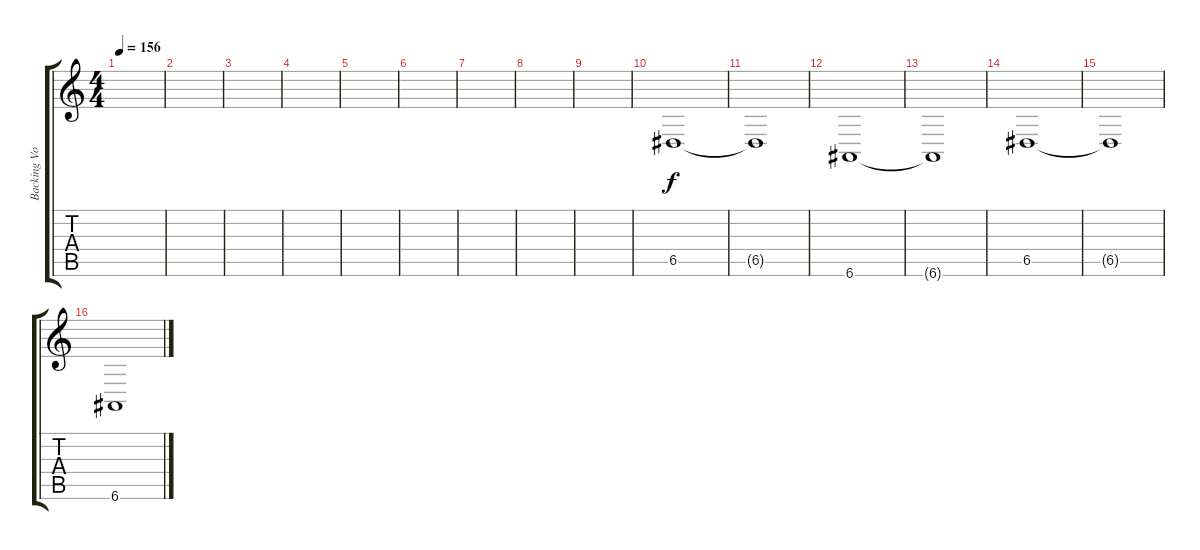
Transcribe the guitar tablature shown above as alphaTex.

\track ("Backing Voice 1" "Backing Vo") {instrument synthvoice}
\staff {score tabs}
\tuning (E4 B3 G3 D3 A2 E2) {hide}
\ts (4 4)
\tempo 156
\clef g2
\ks c
|
|
|
|
|
|
|
|
|
6.5.1 |
6.5{t}.1 |
6.6.1 |
6.6{t}.1 |
6.5.1 |
6.5{t}.1 |
6.6.1
